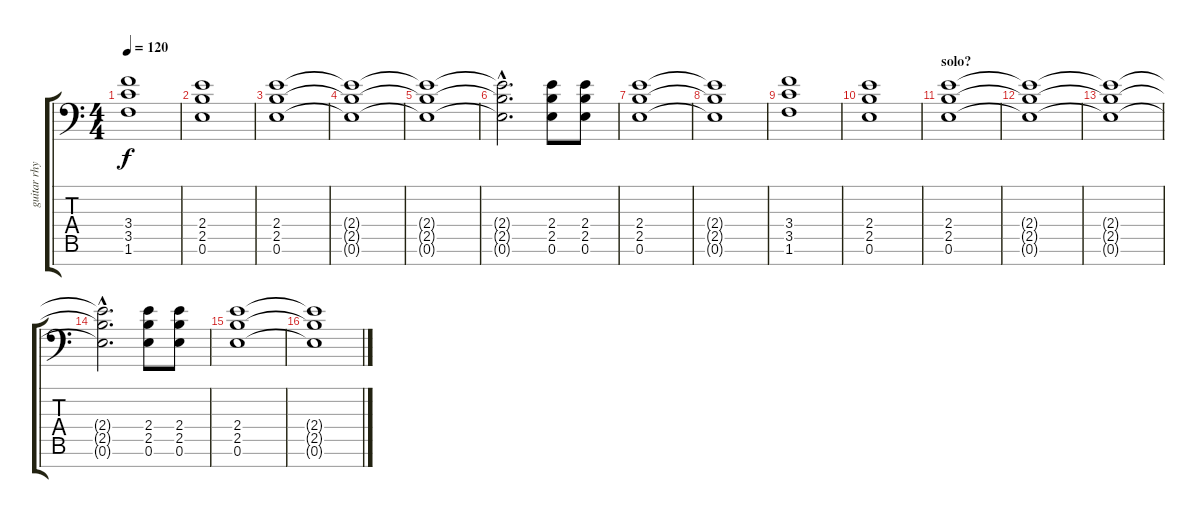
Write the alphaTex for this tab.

\track ("guitar rhym" "guitar rhy") {instrument distortionguitar}
\staff {score tabs}
\tuning (E4 B3 G3 D3 A2 E2 A1) {hide}
\ts (4 4)
\tempo 120
\clef f4
\ks c
(3.4 3.5 1.6).1{dy f} |
(2.4 2.5 0.6).1 |
(2.4 2.5 0.6).1 |
(2.4{t} 2.5{t} 0.6{t}).1 |
(2.4{t} 2.5{t} 0.6{t}).1 |
(2.4{hac t} 2.5{hac t} 0.6{hac t}).2{d} (2.4 2.5 0.6).8 (2.4 2.5 0.6).8 |
(2.4 2.5 0.6).1 |
(2.4{t} 2.5{t} 0.6{t}).1 |
(3.4 3.5 1.6).1 |
(2.4 2.5 0.6).1 |
\section ("" "solo?")
(2.4 2.5 0.6).1 |
(2.4{t} 2.5{t} 0.6{t}).1 |
(2.4{t} 2.5{t} 0.6{t}).1 |
(2.4{hac t} 2.5{hac t} 0.6{hac t}).2{d} (2.4 2.5 0.6).8 (2.4 2.5 0.6).8 |
(2.4 2.5 0.6).1 |
(2.4{t} 2.5{t} 0.6{t}).1
